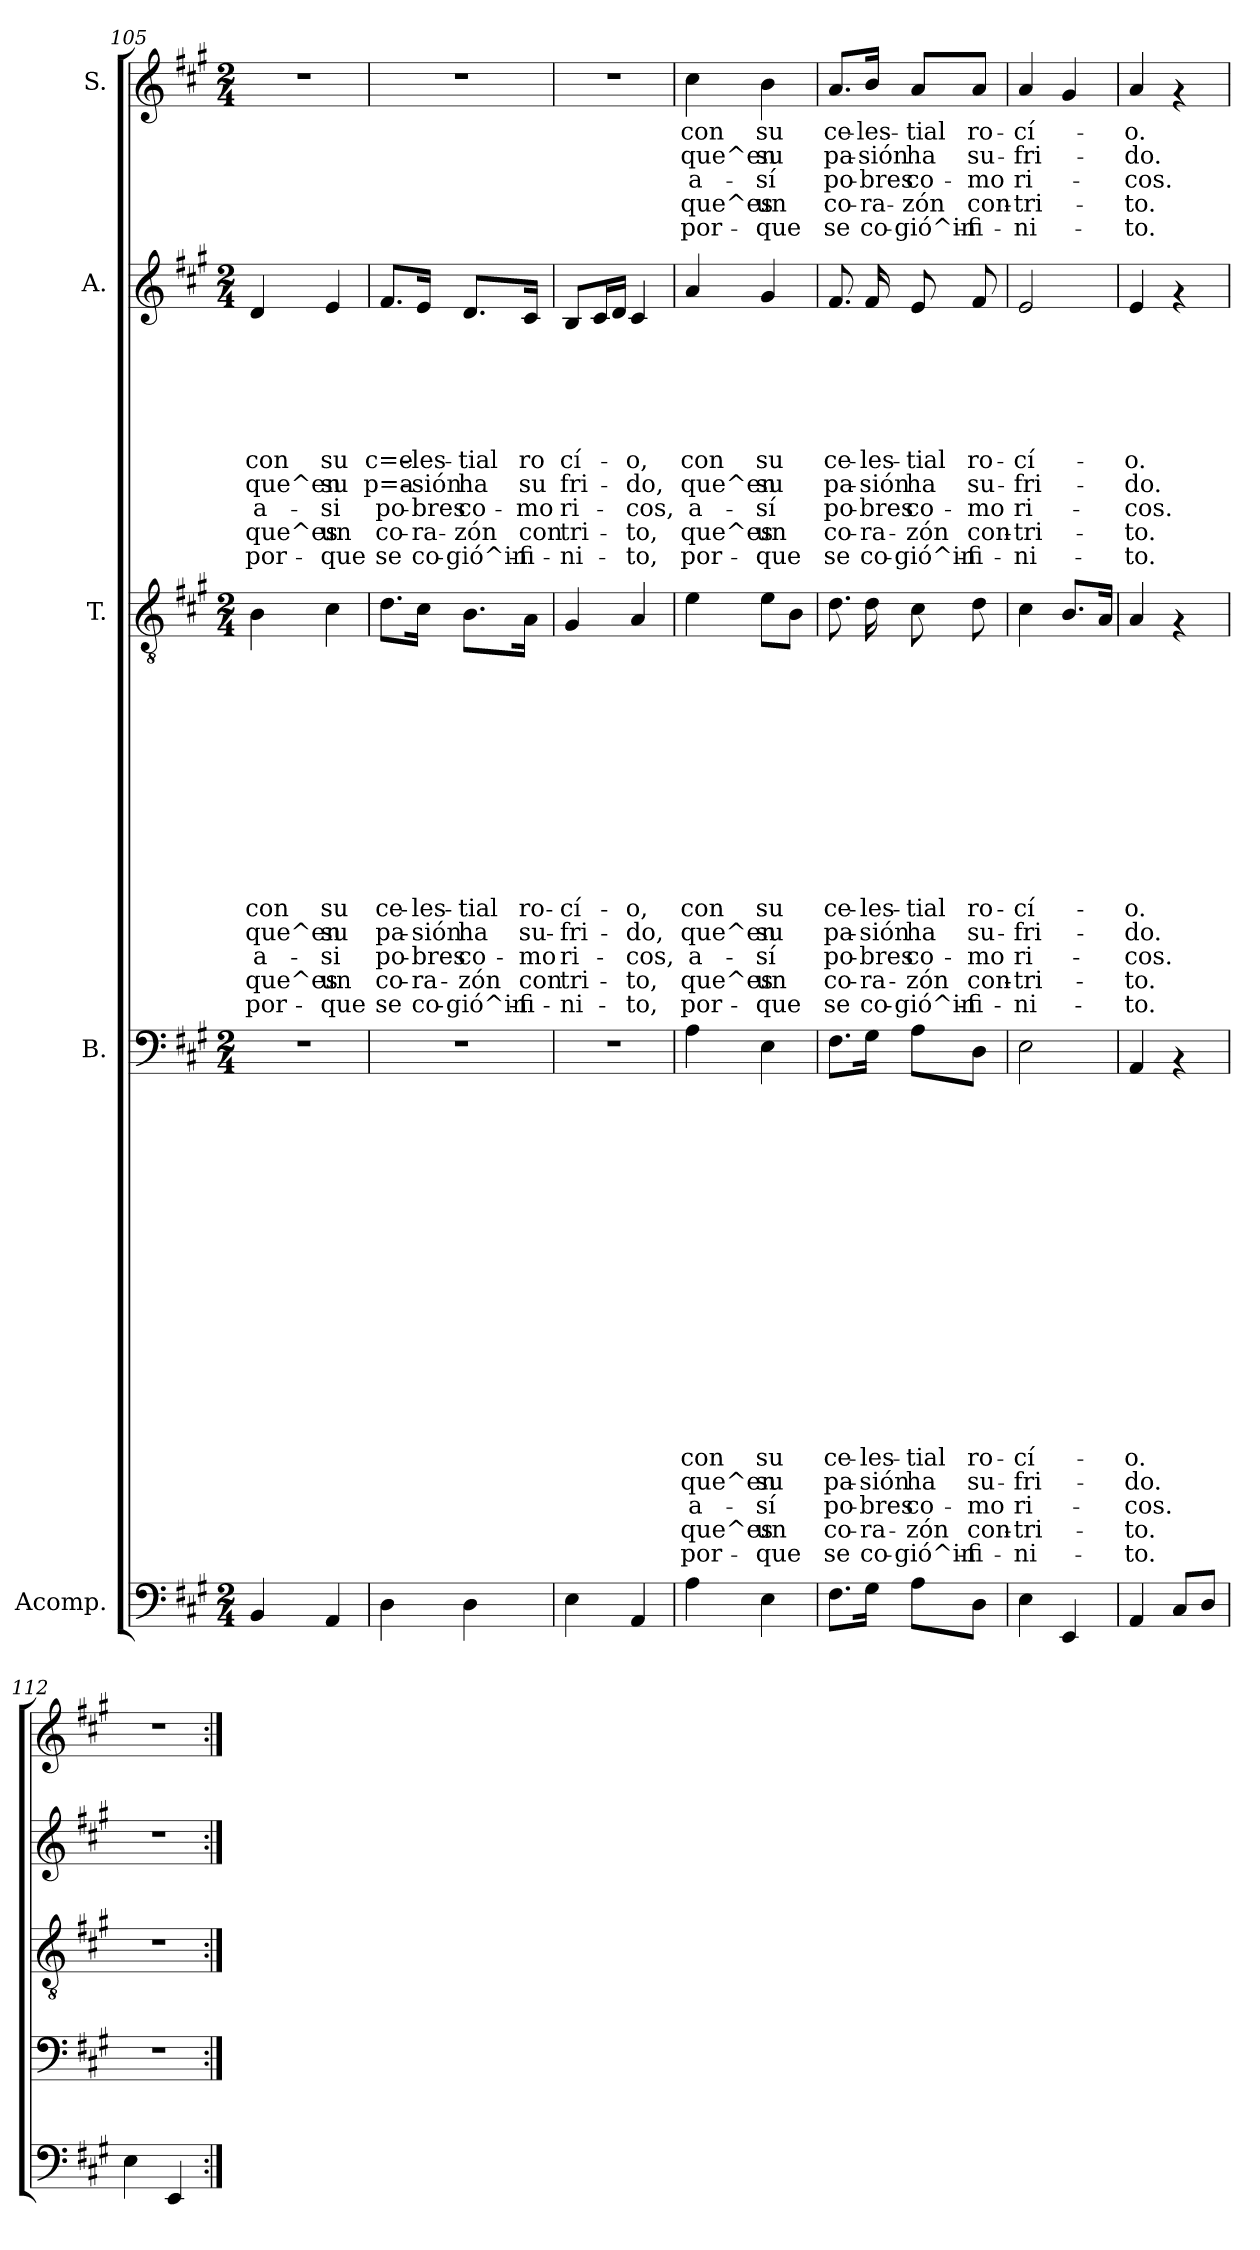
**kern	**kern	**text	**text	**text	**text	**text	**text	**text	**text	**text	**text	**text	**text	**text	**text	**text	**text	**text	**text	**text	**text	**kern	**text	**text	**text	**text	**text	**text	**text	**text	**text	**text	**text	**text	**text	**text	**text	**kern	**text	**text	**text	**text	**text	**text	**text	**text	**text	**text	**kern	**text	**text	**text	**text	**text
*part5	*part4	*part4	*part4	*part4	*part4	*part4	*part4	*part4	*part4	*part4	*part4	*part4	*part4	*part4	*part4	*part4	*part4	*part4	*part4	*part4	*part4	*part3	*part3	*part3	*part3	*part3	*part3	*part3	*part3	*part3	*part3	*part3	*part3	*part3	*part3	*part3	*part3	*part2	*part2	*part2	*part2	*part2	*part2	*part2	*part2	*part2	*part2	*part2	*part1	*part1	*part1	*part1	*part1	*part1
*staff5	*staff4	*staff4	*staff4	*staff4	*staff4	*staff4	*staff4	*staff4	*staff4	*staff4	*staff4	*staff4	*staff4	*staff4	*staff4	*staff4	*staff4	*staff4	*staff4	*staff4	*staff4	*staff3	*staff3	*staff3	*staff3	*staff3	*staff3	*staff3	*staff3	*staff3	*staff3	*staff3	*staff3	*staff3	*staff3	*staff3	*staff3	*staff2	*staff2	*staff2	*staff2	*staff2	*staff2	*staff2	*staff2	*staff2	*staff2	*staff2	*staff1	*staff1	*staff1	*staff1	*staff1	*staff1
*I"Acomp.	*I"B.	*	*	*	*	*	*	*	*	*	*	*	*	*	*	*	*	*	*	*	*	*I"T.	*	*	*	*	*	*	*	*	*	*	*	*	*	*	*	*I"A.	*	*	*	*	*	*	*	*	*	*	*I"S.	*	*	*	*	*
!!LO:PB:g=z
*clefF4	*clefF4	*	*	*	*	*	*	*	*	*	*	*	*	*	*	*	*	*	*	*	*	*clefGv2	*	*	*	*	*	*	*	*	*	*	*	*	*	*	*	*clefG2	*	*	*	*	*	*	*	*	*	*	*clefG2	*	*	*	*	*
*k[f#c#g#]	*k[f#c#g#]	*	*	*	*	*	*	*	*	*	*	*	*	*	*	*	*	*	*	*	*	*k[f#c#g#]	*	*	*	*	*	*	*	*	*	*	*	*	*	*	*	*k[f#c#g#]	*	*	*	*	*	*	*	*	*	*	*k[f#c#g#]	*	*	*	*	*
*A:	*A:	*	*	*	*	*	*	*	*	*	*	*	*	*	*	*	*	*	*	*	*	*A:	*	*	*	*	*	*	*	*	*	*	*	*	*	*	*	*A:	*	*	*	*	*	*	*	*	*	*	*A:	*	*	*	*	*
*M2/4	*M2/4	*	*	*	*	*	*	*	*	*	*	*	*	*	*	*	*	*	*	*	*	*M2/4	*	*	*	*	*	*	*	*	*	*	*	*	*	*	*	*M2/4	*	*	*	*	*	*	*	*	*	*	*M2/4	*	*	*	*	*
=105	=105	=105	=105	=105	=105	=105	=105	=105	=105	=105	=105	=105	=105	=105	=105	=105	=105	=105	=105	=105	=105	=105	=105	=105	=105	=105	=105	=105	=105	=105	=105	=105	=105	=105	=105	=105	=105	=105	=105	=105	=105	=105	=105	=105	=105	=105	=105	=105	=105	=105	=105	=105	=105	=105
!	!	!	!	!	!	!	!	!	!	!	!	!	!	!	!	!	!	!	!	!	!	!	!	!	!	!	!	!	!	!	!	!	!LO:LY:b	!LO:LY:b	!LO:LY:b	!LO:LY:b	!LO:LY:b	!	!	!	!	!	!	!LO:LY:b	!LO:LY:b	!LO:LY:b	!LO:LY:b	!LO:LY:b	!	!	!	!	!	!
4BB/	2r	.	.	.	.	.	.	.	.	.	.	.	.	.	.	.	.	.	.	.	.	4B\	.	.	.	.	.	.	.	.	.	.	con	que^en	a-	que^es	por-	4d/	.	.	.	.	.	con	que^en	a-	que^es	por-	2r	.	.	.	.	.
!	!	!	!	!	!	!	!	!	!	!	!	!	!	!	!	!	!	!	!	!	!	!	!	!	!	!	!	!	!	!	!	!	!LO:LY:b	!LO:LY:b	!LO:LY:b	!LO:LY:b	!LO:LY:b	!	!	!	!	!	!	!LO:LY:b	!LO:LY:b	!LO:LY:b	!LO:LY:b	!LO:LY:b	!	!	!	!	!	!
4AA/	.	.	.	.	.	.	.	.	.	.	.	.	.	.	.	.	.	.	.	.	.	4c#\	.	.	.	.	.	.	.	.	.	.	su	su	-si	un	-que	4e/	.	.	.	.	.	su	su	-si	un	-que	.	.	.	.	.	.
=106	=106	=106	=106	=106	=106	=106	=106	=106	=106	=106	=106	=106	=106	=106	=106	=106	=106	=106	=106	=106	=106	=106	=106	=106	=106	=106	=106	=106	=106	=106	=106	=106	=106	=106	=106	=106	=106	=106	=106	=106	=106	=106	=106	=106	=106	=106	=106	=106	=106	=106	=106	=106	=106	=106
!	!	!	!	!	!	!	!	!	!	!	!	!	!	!	!	!	!	!	!	!	!	!	!	!	!	!	!	!	!	!	!	!	!LO:LY:b	!LO:LY:b	!LO:LY:b	!LO:LY:b	!LO:LY:b	!	!	!	!	!	!	!LO:LY:b	!LO:LY:b	!LO:LY:b	!LO:LY:b	!LO:LY:b	!	!	!	!	!	!
4D\	2r	.	.	.	.	.	.	.	.	.	.	.	.	.	.	.	.	.	.	.	.	8.d\L	.	.	.	.	.	.	.	.	.	.	ce-	pa-	po-	co-	se	8.f#/L	.	.	.	.	.	c=e-	p=a-	po-	co-	se	2r	.	.	.	.	.
!	!	!	!	!	!	!	!	!	!	!	!	!	!	!	!	!	!	!	!	!	!	!	!	!	!	!	!	!	!	!	!	!	!LO:LY:b	!LO:LY:b	!LO:LY:b	!LO:LY:b	!LO:LY:b	!	!	!	!	!	!	!LO:LY:b	!LO:LY:b	!LO:LY:b	!LO:LY:b	!LO:LY:b	!	!	!	!	!	!
.	.	.	.	.	.	.	.	.	.	.	.	.	.	.	.	.	.	.	.	.	.	16c#\Jk	.	.	.	.	.	.	.	.	.	.	-les-	-sión	-bres	-ra-	co-	16e/Jk	.	.	.	.	.	-les-	-sión	-bres	-ra-	co-	.	.	.	.	.	.
!	!	!	!	!	!	!	!	!	!	!	!	!	!	!	!	!	!	!	!	!	!	!	!	!	!	!	!	!	!	!	!	!	!LO:LY:b	!LO:LY:b	!LO:LY:b	!LO:LY:b	!LO:LY:b	!	!	!	!	!	!	!LO:LY:b	!LO:LY:b	!LO:LY:b	!LO:LY:b	!LO:LY:b	!	!	!	!	!	!
4D\	.	.	.	.	.	.	.	.	.	.	.	.	.	.	.	.	.	.	.	.	.	8.B\L	.	.	.	.	.	.	.	.	.	.	-tial	ha	co-	-zón	-gió^in-	8.d/L	.	.	.	.	.	-tial	ha	co-	-zón	-gió^in-	.	.	.	.	.	.
!	!	!	!	!	!	!	!	!	!	!	!	!	!	!	!	!	!	!	!	!	!	!	!	!	!	!	!	!	!	!	!	!	!LO:LY:b	!LO:LY:b	!LO:LY:b	!LO:LY:b	!LO:LY:b	!	!	!	!	!	!	!LO:LY:b	!LO:LY:b	!LO:LY:b	!LO:LY:b	!LO:LY:b	!	!	!	!	!	!
.	.	.	.	.	.	.	.	.	.	.	.	.	.	.	.	.	.	.	.	.	.	16A\Jk	.	.	.	.	.	.	.	.	.	.	ro-	su-	-mo	con	-fi-	16c#/Jk	.	.	.	.	.	ro	su	-mo	con	-fi-	.	.	.	.	.	.
=107	=107	=107	=107	=107	=107	=107	=107	=107	=107	=107	=107	=107	=107	=107	=107	=107	=107	=107	=107	=107	=107	=107	=107	=107	=107	=107	=107	=107	=107	=107	=107	=107	=107	=107	=107	=107	=107	=107	=107	=107	=107	=107	=107	=107	=107	=107	=107	=107	=107	=107	=107	=107	=107	=107
!	!	!	!	!	!	!	!	!	!	!	!	!	!	!	!	!	!	!	!	!	!	!	!	!	!	!	!	!	!	!	!	!	!LO:LY:b	!LO:LY:b	!LO:LY:b	!LO:LY:b	!LO:LY:b	!	!	!	!	!	!	!LO:LY:b	!LO:LY:b	!LO:LY:b	!LO:LY:b	!LO:LY:b	!	!	!	!	!	!
4E\	2r	.	.	.	.	.	.	.	.	.	.	.	.	.	.	.	.	.	.	.	.	4G#/	.	.	.	.	.	.	.	.	.	.	-cí-	-fri-	ri-	tri-	-ni-	8B/L	.	.	.	.	.	cí-	fri-	ri-	tri-	-ni-	2r	.	.	.	.	.
.	.	.	.	.	.	.	.	.	.	.	.	.	.	.	.	.	.	.	.	.	.	.	.	.	.	.	.	.	.	.	.	.	.	.	.	.	.	16c#/L	.	.	.	.	.	.	.	.	.	.	.	.	.	.	.	.
.	.	.	.	.	.	.	.	.	.	.	.	.	.	.	.	.	.	.	.	.	.	.	.	.	.	.	.	.	.	.	.	.	.	.	.	.	.	16d/JJ	.	.	.	.	.	.	.	.	.	.	.	.	.	.	.	.
!	!	!	!	!	!	!	!	!	!	!	!	!	!	!	!	!	!	!	!	!	!	!	!	!	!	!	!	!	!	!	!	!	!LO:LY:b	!LO:LY:b	!LO:LY:b	!LO:LY:b	!LO:LY:b	!	!	!	!	!	!	!LO:LY:b	!LO:LY:b	!LO:LY:b	!LO:LY:b	!LO:LY:b	!	!	!	!	!	!
4AA/	.	.	.	.	.	.	.	.	.	.	.	.	.	.	.	.	.	.	.	.	.	4A/	.	.	.	.	.	.	.	.	.	.	-o,	-do,	-cos,	-to,	-to,	4c#/	.	.	.	.	.	-o,	-do,	-cos,	-to,	-to,	.	.	.	.	.	.
!!LO:PB:g=z
=108	=108	=108	=108	=108	=108	=108	=108	=108	=108	=108	=108	=108	=108	=108	=108	=108	=108	=108	=108	=108	=108	=108	=108	=108	=108	=108	=108	=108	=108	=108	=108	=108	=108	=108	=108	=108	=108	=108	=108	=108	=108	=108	=108	=108	=108	=108	=108	=108	=108	=108	=108	=108	=108	=108
!	!	!	!	!	!	!	!	!	!	!	!	!	!	!	!	!	!LO:LY:b	!LO:LY:b	!LO:LY:b	!LO:LY:b	!LO:LY:b	!	!	!	!	!	!	!	!	!	!	!	!LO:LY:b	!LO:LY:b	!LO:LY:b	!LO:LY:b	!LO:LY:b	!	!	!	!	!	!	!LO:LY:b	!LO:LY:b	!LO:LY:b	!LO:LY:b	!LO:LY:b	!	!LO:LY:b	!LO:LY:b	!LO:LY:b	!LO:LY:b	!LO:LY:b
4A\	4A\	.	.	.	.	.	.	.	.	.	.	.	.	.	.	.	con	que^en	a-	que^es	por-	4e\	.	.	.	.	.	.	.	.	.	.	con	que^en	a-	que^es	por-	4a/	.	.	.	.	.	con	que^en	a-	que^es	por-	4cc#\	con	que^en	a-	que^es	por-
!	!	!	!	!	!	!	!	!	!	!	!	!	!	!	!	!	!LO:LY:b	!LO:LY:b	!LO:LY:b	!LO:LY:b	!LO:LY:b	!	!	!	!	!	!	!	!	!	!	!	!LO:LY:b	!LO:LY:b	!LO:LY:b	!LO:LY:b	!LO:LY:b	!	!	!	!	!	!	!LO:LY:b	!LO:LY:b	!LO:LY:b	!LO:LY:b	!LO:LY:b	!	!LO:LY:b	!LO:LY:b	!LO:LY:b	!LO:LY:b	!LO:LY:b
4E\	4E\	.	.	.	.	.	.	.	.	.	.	.	.	.	.	.	su	su	-sí	un	-que	8e\L	.	.	.	.	.	.	.	.	.	.	su	su	-sí	un	-que	4g#/	.	.	.	.	.	su	su	-sí	un	-que	4b\	su	su	-sí	un	-que
.	.	.	.	.	.	.	.	.	.	.	.	.	.	.	.	.	.	.	.	.	.	8B\J	.	.	.	.	.	.	.	.	.	.	.	.	.	.	.	.	.	.	.	.	.	.	.	.	.	.	.	.	.	.	.	.
=109	=109	=109	=109	=109	=109	=109	=109	=109	=109	=109	=109	=109	=109	=109	=109	=109	=109	=109	=109	=109	=109	=109	=109	=109	=109	=109	=109	=109	=109	=109	=109	=109	=109	=109	=109	=109	=109	=109	=109	=109	=109	=109	=109	=109	=109	=109	=109	=109	=109	=109	=109	=109	=109	=109
!	!	!	!	!	!	!	!	!	!	!	!	!	!	!	!	!	!LO:LY:b	!LO:LY:b	!LO:LY:b	!LO:LY:b	!LO:LY:b	!	!	!	!	!	!	!	!	!	!	!	!LO:LY:b	!LO:LY:b	!LO:LY:b	!LO:LY:b	!LO:LY:b	!	!	!	!	!	!	!LO:LY:b	!LO:LY:b	!LO:LY:b	!LO:LY:b	!LO:LY:b	!	!LO:LY:b	!LO:LY:b	!LO:LY:b	!LO:LY:b	!LO:LY:b
8.F#\L	8.F#\L	.	.	.	.	.	.	.	.	.	.	.	.	.	.	.	ce-	pa-	po-	co-	se	8.d\	.	.	.	.	.	.	.	.	.	.	ce-	pa-	po-	co-	se	8.f#/	.	.	.	.	.	ce-	pa-	po-	co-	se	8.a/L	ce-	pa-	po-	co-	se
!	!	!	!	!	!	!	!	!	!	!	!	!	!	!	!	!	!LO:LY:b	!LO:LY:b	!LO:LY:b	!LO:LY:b	!LO:LY:b	!	!	!	!	!	!	!	!	!	!	!	!LO:LY:b	!LO:LY:b	!LO:LY:b	!LO:LY:b	!LO:LY:b	!	!	!	!	!	!	!LO:LY:b	!LO:LY:b	!LO:LY:b	!LO:LY:b	!LO:LY:b	!	!LO:LY:b	!LO:LY:b	!LO:LY:b	!LO:LY:b	!LO:LY:b
16G#\Jk	16G#\Jk	.	.	.	.	.	.	.	.	.	.	.	.	.	.	.	-les-	-sión	-bres	-ra-	co-	16d\	.	.	.	.	.	.	.	.	.	.	-les-	-sión	-bres	-ra-	co-	16f#/	.	.	.	.	.	-les-	-sión	-bres	-ra-	co-	16b/Jk	-les-	-sión	-bres	-ra-	co-
!	!	!	!	!	!	!	!	!	!	!	!	!	!	!	!	!	!LO:LY:b	!LO:LY:b	!LO:LY:b	!LO:LY:b	!LO:LY:b	!	!	!	!	!	!	!	!	!	!	!	!LO:LY:b	!LO:LY:b	!LO:LY:b	!LO:LY:b	!LO:LY:b	!	!	!	!	!	!	!LO:LY:b	!LO:LY:b	!LO:LY:b	!LO:LY:b	!LO:LY:b	!	!LO:LY:b	!LO:LY:b	!LO:LY:b	!LO:LY:b	!LO:LY:b
8A\L	8A\L	.	.	.	.	.	.	.	.	.	.	.	.	.	.	.	-tial	ha	co-	-zón	-gió^in-	8c#\	.	.	.	.	.	.	.	.	.	.	-tial	ha	co-	-zón	-gió^in-	8e/	.	.	.	.	.	-tial	ha	co-	-zón	-gió^in-	8a/L	-tial	ha	co-	-zón	-gió^in-
!	!	!	!	!	!	!	!	!	!	!	!	!	!	!	!	!	!LO:LY:b	!LO:LY:b	!LO:LY:b	!LO:LY:b	!LO:LY:b	!	!	!	!	!	!	!	!	!	!	!	!LO:LY:b	!LO:LY:b	!LO:LY:b	!LO:LY:b	!LO:LY:b	!	!	!	!	!	!	!LO:LY:b	!LO:LY:b	!LO:LY:b	!LO:LY:b	!LO:LY:b	!	!LO:LY:b	!LO:LY:b	!LO:LY:b	!LO:LY:b	!LO:LY:b
8D\J	8D\J	.	.	.	.	.	.	.	.	.	.	.	.	.	.	.	ro-	su-	-mo	con-	-fi-	8d\	.	.	.	.	.	.	.	.	.	.	ro-	su-	-mo	con-	-fi-	8f#/	.	.	.	.	.	ro-	su-	-mo	con-	-fi-	8a/J	ro-	su-	-mo	con-	-fi-
=110	=110	=110	=110	=110	=110	=110	=110	=110	=110	=110	=110	=110	=110	=110	=110	=110	=110	=110	=110	=110	=110	=110	=110	=110	=110	=110	=110	=110	=110	=110	=110	=110	=110	=110	=110	=110	=110	=110	=110	=110	=110	=110	=110	=110	=110	=110	=110	=110	=110	=110	=110	=110	=110	=110
!	!	!	!	!	!	!	!	!	!	!	!	!	!	!	!	!	!LO:LY:b	!LO:LY:b	!LO:LY:b	!LO:LY:b	!LO:LY:b	!	!	!	!	!	!	!	!	!	!	!	!LO:LY:b	!LO:LY:b	!LO:LY:b	!LO:LY:b	!LO:LY:b	!	!	!	!	!	!	!LO:LY:b	!LO:LY:b	!LO:LY:b	!LO:LY:b	!LO:LY:b	!	!LO:LY:b	!LO:LY:b	!LO:LY:b	!LO:LY:b	!LO:LY:b
4E\	2E\	.	.	.	.	.	.	.	.	.	.	.	.	.	.	.	-cí-	-fri-	ri-	-tri-	-ni-	4c#\	.	.	.	.	.	.	.	.	.	.	-cí-	-fri-	ri-	-tri-	-ni-	2e/	.	.	.	.	.	-cí-	-fri-	ri-	-tri-	-ni-	4a/	-cí-	-fri-	ri-	-tri-	-ni-
4EE/	.	.	.	.	.	.	.	.	.	.	.	.	.	.	.	.	.	.	.	.	.	8.B/L	.	.	.	.	.	.	.	.	.	.	.	.	.	.	.	.	.	.	.	.	.	.	.	.	.	.	4g#/	.	.	.	.	.
.	.	.	.	.	.	.	.	.	.	.	.	.	.	.	.	.	.	.	.	.	.	16A/Jk	.	.	.	.	.	.	.	.	.	.	.	.	.	.	.	.	.	.	.	.	.	.	.	.	.	.	.	.	.	.	.	.
=111	=111	=111	=111	=111	=111	=111	=111	=111	=111	=111	=111	=111	=111	=111	=111	=111	=111	=111	=111	=111	=111	=111	=111	=111	=111	=111	=111	=111	=111	=111	=111	=111	=111	=111	=111	=111	=111	=111	=111	=111	=111	=111	=111	=111	=111	=111	=111	=111	=111	=111	=111	=111	=111	=111
!	!	!	!	!	!	!	!	!	!	!	!	!	!	!	!	!	!LO:LY:b	!LO:LY:b	!LO:LY:b	!LO:LY:b	!LO:LY:b	!	!	!	!	!	!	!	!	!	!	!	!LO:LY:b	!LO:LY:b	!LO:LY:b	!LO:LY:b	!LO:LY:b	!	!	!	!	!	!	!LO:LY:b	!LO:LY:b	!LO:LY:b	!LO:LY:b	!LO:LY:b	!	!LO:LY:b	!LO:LY:b	!LO:LY:b	!LO:LY:b	!LO:LY:b
4AA/	4AA/	.	.	.	.	.	.	.	.	.	.	.	.	.	.	.	-o.	-do.	-cos.	-to.	-to.	4A/	.	.	.	.	.	.	.	.	.	.	-o.	-do.	-cos.	-to.	-to.	4e/	.	.	.	.	.	-o.	-do.	-cos.	-to.	-to.	4a/	-o.	-do.	-cos.	-to.	-to.
8C#/L	4rAA	.	.	.	.	.	.	.	.	.	.	.	.	.	.	.	.	.	.	.	.	4rF	.	.	.	.	.	.	.	.	.	.	.	.	.	.	.	4rf	.	.	.	.	.	.	.	.	.	.	4rf	.	.	.	.	.
8D/J	.	.	.	.	.	.	.	.	.	.	.	.	.	.	.	.	.	.	.	.	.	.	.	.	.	.	.	.	.	.	.	.	.	.	.	.	.	.	.	.	.	.	.	.	.	.	.	.	.	.	.	.	.	.
=112	=112	=112	=112	=112	=112	=112	=112	=112	=112	=112	=112	=112	=112	=112	=112	=112	=112	=112	=112	=112	=112	=112	=112	=112	=112	=112	=112	=112	=112	=112	=112	=112	=112	=112	=112	=112	=112	=112	=112	=112	=112	=112	=112	=112	=112	=112	=112	=112	=112	=112	=112	=112	=112	=112
4E\	2r	.	.	.	.	.	.	.	.	.	.	.	.	.	.	.	.	.	.	.	.	2r	.	.	.	.	.	.	.	.	.	.	.	.	.	.	.	2r	.	.	.	.	.	.	.	.	.	.	2r	.	.	.	.	.
4EE/	.	.	.	.	.	.	.	.	.	.	.	.	.	.	.	.	.	.	.	.	.	.	.	.	.	.	.	.	.	.	.	.	.	.	.	.	.	.	.	.	.	.	.	.	.	.	.	.	.	.	.	.	.	.
=:|!	=:|!	=:|!	=:|!	=:|!	=:|!	=:|!	=:|!	=:|!	=:|!	=:|!	=:|!	=:|!	=:|!	=:|!	=:|!	=:|!	=:|!	=:|!	=:|!	=:|!	=:|!	=:|!	=:|!	=:|!	=:|!	=:|!	=:|!	=:|!	=:|!	=:|!	=:|!	=:|!	=:|!	=:|!	=:|!	=:|!	=:|!	=:|!	=:|!	=:|!	=:|!	=:|!	=:|!	=:|!	=:|!	=:|!	=:|!	=:|!	=:|!	=:|!	=:|!	=:|!	=:|!	=:|!
*-	*-	*-	*-	*-	*-	*-	*-	*-	*-	*-	*-	*-	*-	*-	*-	*-	*-	*-	*-	*-	*-	*-	*-	*-	*-	*-	*-	*-	*-	*-	*-	*-	*-	*-	*-	*-	*-	*-	*-	*-	*-	*-	*-	*-	*-	*-	*-	*-	*-	*-	*-	*-	*-	*-
